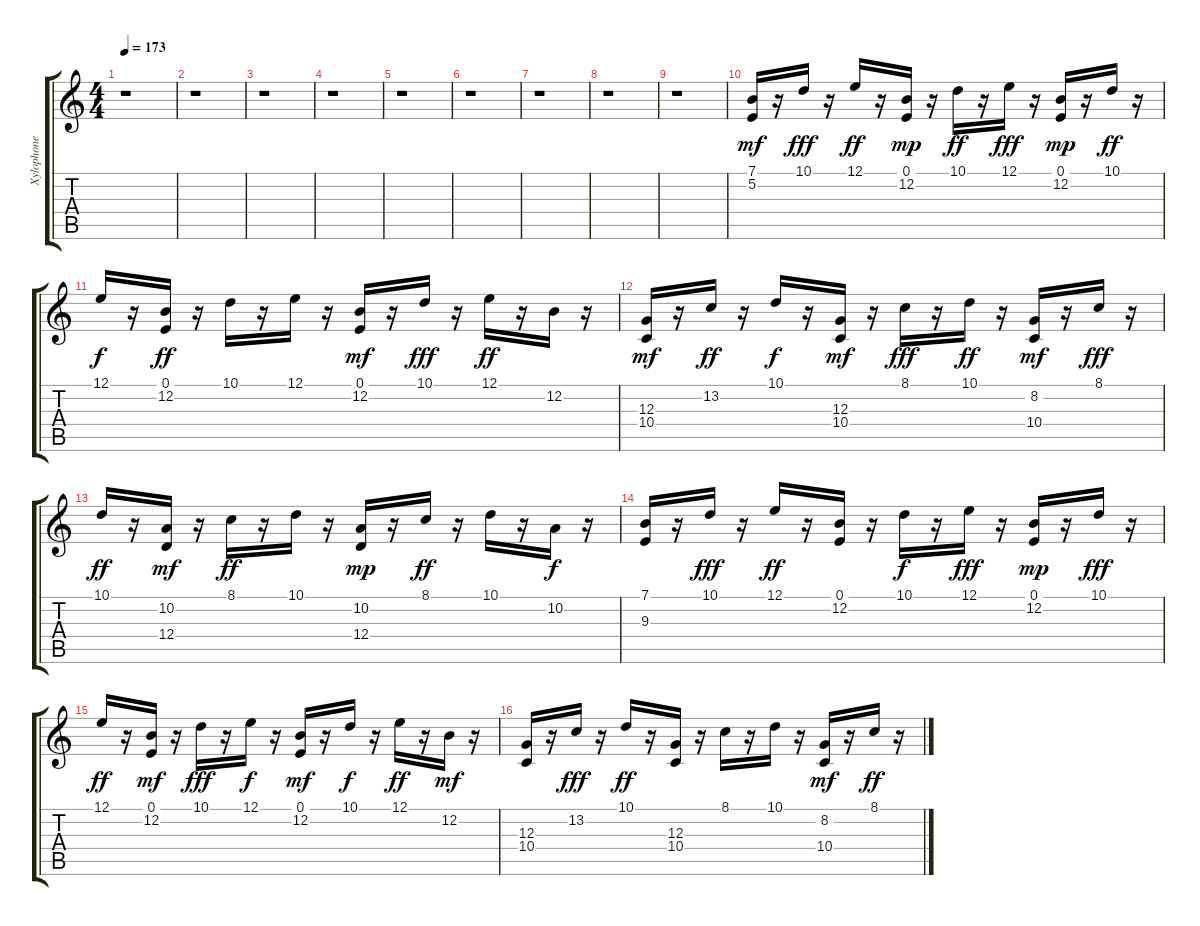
\track ("Xylophone" "Xylophone") {instrument xylophone}
\staff {score tabs}
\tuning (E4 B3 G3 D3 A2 E2) {hide}
\ts (4 4)
\tempo 173
\clef g2
\ks c
r.1{dy mf} |
r.1 |
r.1 |
r.1 |
r.1 |
r.1 |
r.1 |
r.1 |
r.1 |
(7.1 5.2).16 r.16 10.1.16{dy fff} r.16 12.1.16{dy ff} r.16 (0.1 12.2).16{dy mp} r.16 10.1.16{dy ff} r.16 12.1.16{dy fff} r.16 (0.1 12.2).16{dy mp} r.16 10.1.16{dy ff} r.16 |
12.1.16{dy f} r.16 (0.1 12.2).16{dy ff} r.16 10.1.16 r.16 12.1.16 r.16 (0.1 12.2).16{dy mf} r.16 10.1.16{dy fff} r.16 12.1.16{dy ff} r.16 12.2.16 r.16 |
(12.3 10.4).16{dy mf} r.16 13.2.16{dy ff} r.16 10.1.16{dy f} r.16 (12.3 10.4).16{dy mf} r.16 8.1.16{dy fff} r.16 10.1.16{dy ff} r.16 (8.2 10.4).16{dy mf} r.16 8.1.16{dy fff} r.16 |
10.1.16{dy ff} r.16 (10.2 12.4).16{dy mf} r.16 8.1.16{dy ff} r.16 10.1.16 r.16 (10.2 12.4).16{dy mp} r.16 8.1.16{dy ff} r.16 10.1.16 r.16 10.2.16{dy f} r.16 |
(7.1 9.3).16 r.16 10.1.16{dy fff} r.16 12.1.16{dy ff} r.16 (0.1 12.2).16 r.16 10.1.16{dy f} r.16 12.1.16{dy fff} r.16 (0.1 12.2).16{dy mp} r.16 10.1.16{dy fff} r.16 |
12.1.16{dy ff} r.16 (0.1 12.2).16{dy mf} r.16 10.1.16{dy fff} r.16 12.1.16{dy f} r.16 (0.1 12.2).16{dy mf} r.16 10.1.16{dy f} r.16 12.1.16{dy ff} r.16 12.2.16{dy mf} r.16 |
(12.3 10.4).16 r.16 13.2.16{dy fff} r.16 10.1.16{dy ff} r.16 (12.3 10.4).16 r.16 8.1.16 r.16 10.1.16 r.16 (8.2 10.4).16{dy mf} r.16 8.1.16{dy ff} r.16
